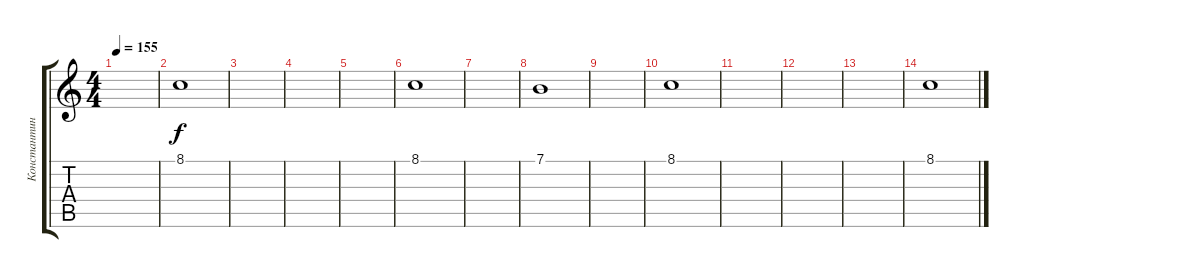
\track ("Константин Бекрев" "Константин") {instrument tubularbells}
\staff {score tabs}
\tuning (E4 B3 G3 D3 A2 E2) {hide}
\ts (4 4)
\tempo 155
\clef g2
\ks c
|
8.1.1 |
|
|
|
8.1.1 |
|
7.1.1 |
|
8.1.1 |
|
|
|
8.1.1
